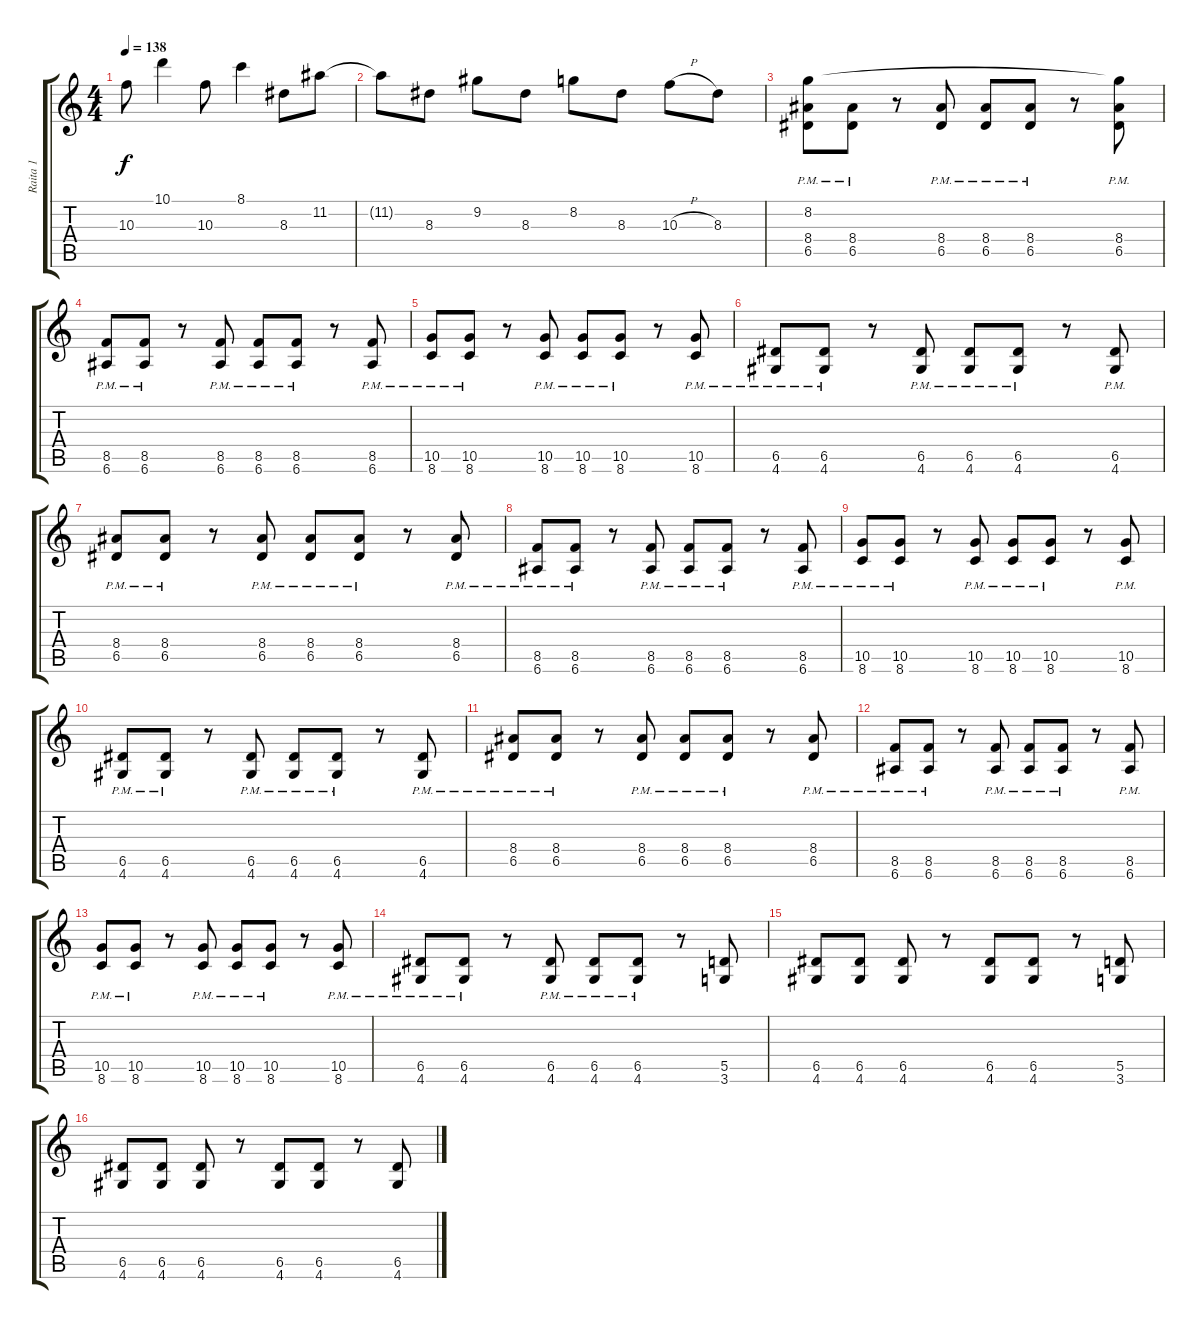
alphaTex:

\track ("Raita 1" "Raita 1") {instrument overdrivenguitar}
\staff {score tabs}
\tuning (E4 B3 G3 D3 A2 E2) {hide}
\ts (4 4)
\tempo 138
\clef g2
\ks c
10.3.8{dy f} 10.1.4 10.3.8 8.1.4 8.3.8 11.2.8 |
11.2{t}.8 8.3.8 9.2.8 8.3.8 8.2.8 8.3.8 10.3{h}.8 8.3.8 |
(8.2 8.4{pm} 6.5{pm}).8 (8.4{pm} 6.5{pm}).8 r.8 (8.4{pm} 6.5{pm}).8 (8.4{pm} 6.5{pm}).8 (8.4{pm} 6.5{pm}).8 r.8 (8.2{t} 8.4{pm} 6.5{pm}).8 |
(8.5{pm} 6.6{pm}).8 (8.5{pm} 6.6{pm}).8 r.8 (8.5{pm} 6.6{pm}).8 (8.5{pm} 6.6{pm}).8 (8.5{pm} 6.6{pm}).8 r.8 (8.5{pm} 6.6{pm}).8 |
(10.5{pm} 8.6{pm}).8 (10.5{pm} 8.6{pm}).8 r.8 (10.5{pm} 8.6{pm}).8 (10.5{pm} 8.6{pm}).8 (10.5{pm} 8.6{pm}).8 r.8 (10.5{pm} 8.6{pm}).8 |
(6.5{pm} 4.6{pm}).8 (6.5{pm} 4.6{pm}).8 r.8 (6.5{pm} 4.6{pm}).8 (6.5{pm} 4.6{pm}).8 (6.5{pm} 4.6{pm}).8 r.8 (6.5{pm} 4.6{pm}).8 |
(8.4{pm} 6.5{pm}).8 (8.4{pm} 6.5{pm}).8 r.8 (8.4{pm} 6.5{pm}).8 (8.4{pm} 6.5{pm}).8 (8.4{pm} 6.5{pm}).8 r.8 (8.4{pm} 6.5{pm}).8 |
(8.5{pm} 6.6{pm}).8 (8.5{pm} 6.6{pm}).8 r.8 (8.5{pm} 6.6{pm}).8 (8.5{pm} 6.6{pm}).8 (8.5{pm} 6.6{pm}).8 r.8 (8.5{pm} 6.6{pm}).8 |
(10.5{pm} 8.6{pm}).8 (10.5{pm} 8.6{pm}).8 r.8 (10.5{pm} 8.6{pm}).8 (10.5{pm} 8.6{pm}).8 (10.5{pm} 8.6{pm}).8 r.8 (10.5{pm} 8.6{pm}).8 |
(6.5{pm} 4.6{pm}).8 (6.5{pm} 4.6{pm}).8 r.8 (6.5{pm} 4.6{pm}).8 (6.5{pm} 4.6{pm}).8 (6.5{pm} 4.6{pm}).8 r.8 (6.5{pm} 4.6{pm}).8 |
(8.4{pm} 6.5{pm}).8 (8.4{pm} 6.5{pm}).8 r.8 (8.4{pm} 6.5{pm}).8 (8.4{pm} 6.5{pm}).8 (8.4{pm} 6.5{pm}).8 r.8 (8.4{pm} 6.5{pm}).8 |
(8.5{pm} 6.6{pm}).8 (8.5{pm} 6.6{pm}).8 r.8 (8.5{pm} 6.6{pm}).8 (8.5{pm} 6.6{pm}).8 (8.5{pm} 6.6{pm}).8 r.8 (8.5{pm} 6.6{pm}).8 |
(10.5{pm} 8.6{pm}).8 (10.5{pm} 8.6{pm}).8 r.8 (10.5{pm} 8.6{pm}).8 (10.5{pm} 8.6{pm}).8 (10.5{pm} 8.6{pm}).8 r.8 (10.5{pm} 8.6{pm}).8 |
(6.5{pm} 4.6{pm}).8 (6.5{pm} 4.6{pm}).8 r.8 (6.5{pm} 4.6{pm}).8 (6.5{pm} 4.6{pm}).8 (6.5{pm} 4.6{pm}).8 r.8 (5.5 3.6).8 |
(6.5 4.6).8 (6.5 4.6).8 (6.5 4.6).8 r.8 (6.5 4.6).8 (6.5 4.6).8 r.8 (5.5 3.6).8 |
(6.5 4.6).8 (6.5 4.6).8 (6.5 4.6).8 r.8 (6.5 4.6).8 (6.5 4.6).8 r.8 (6.5 4.6).8
